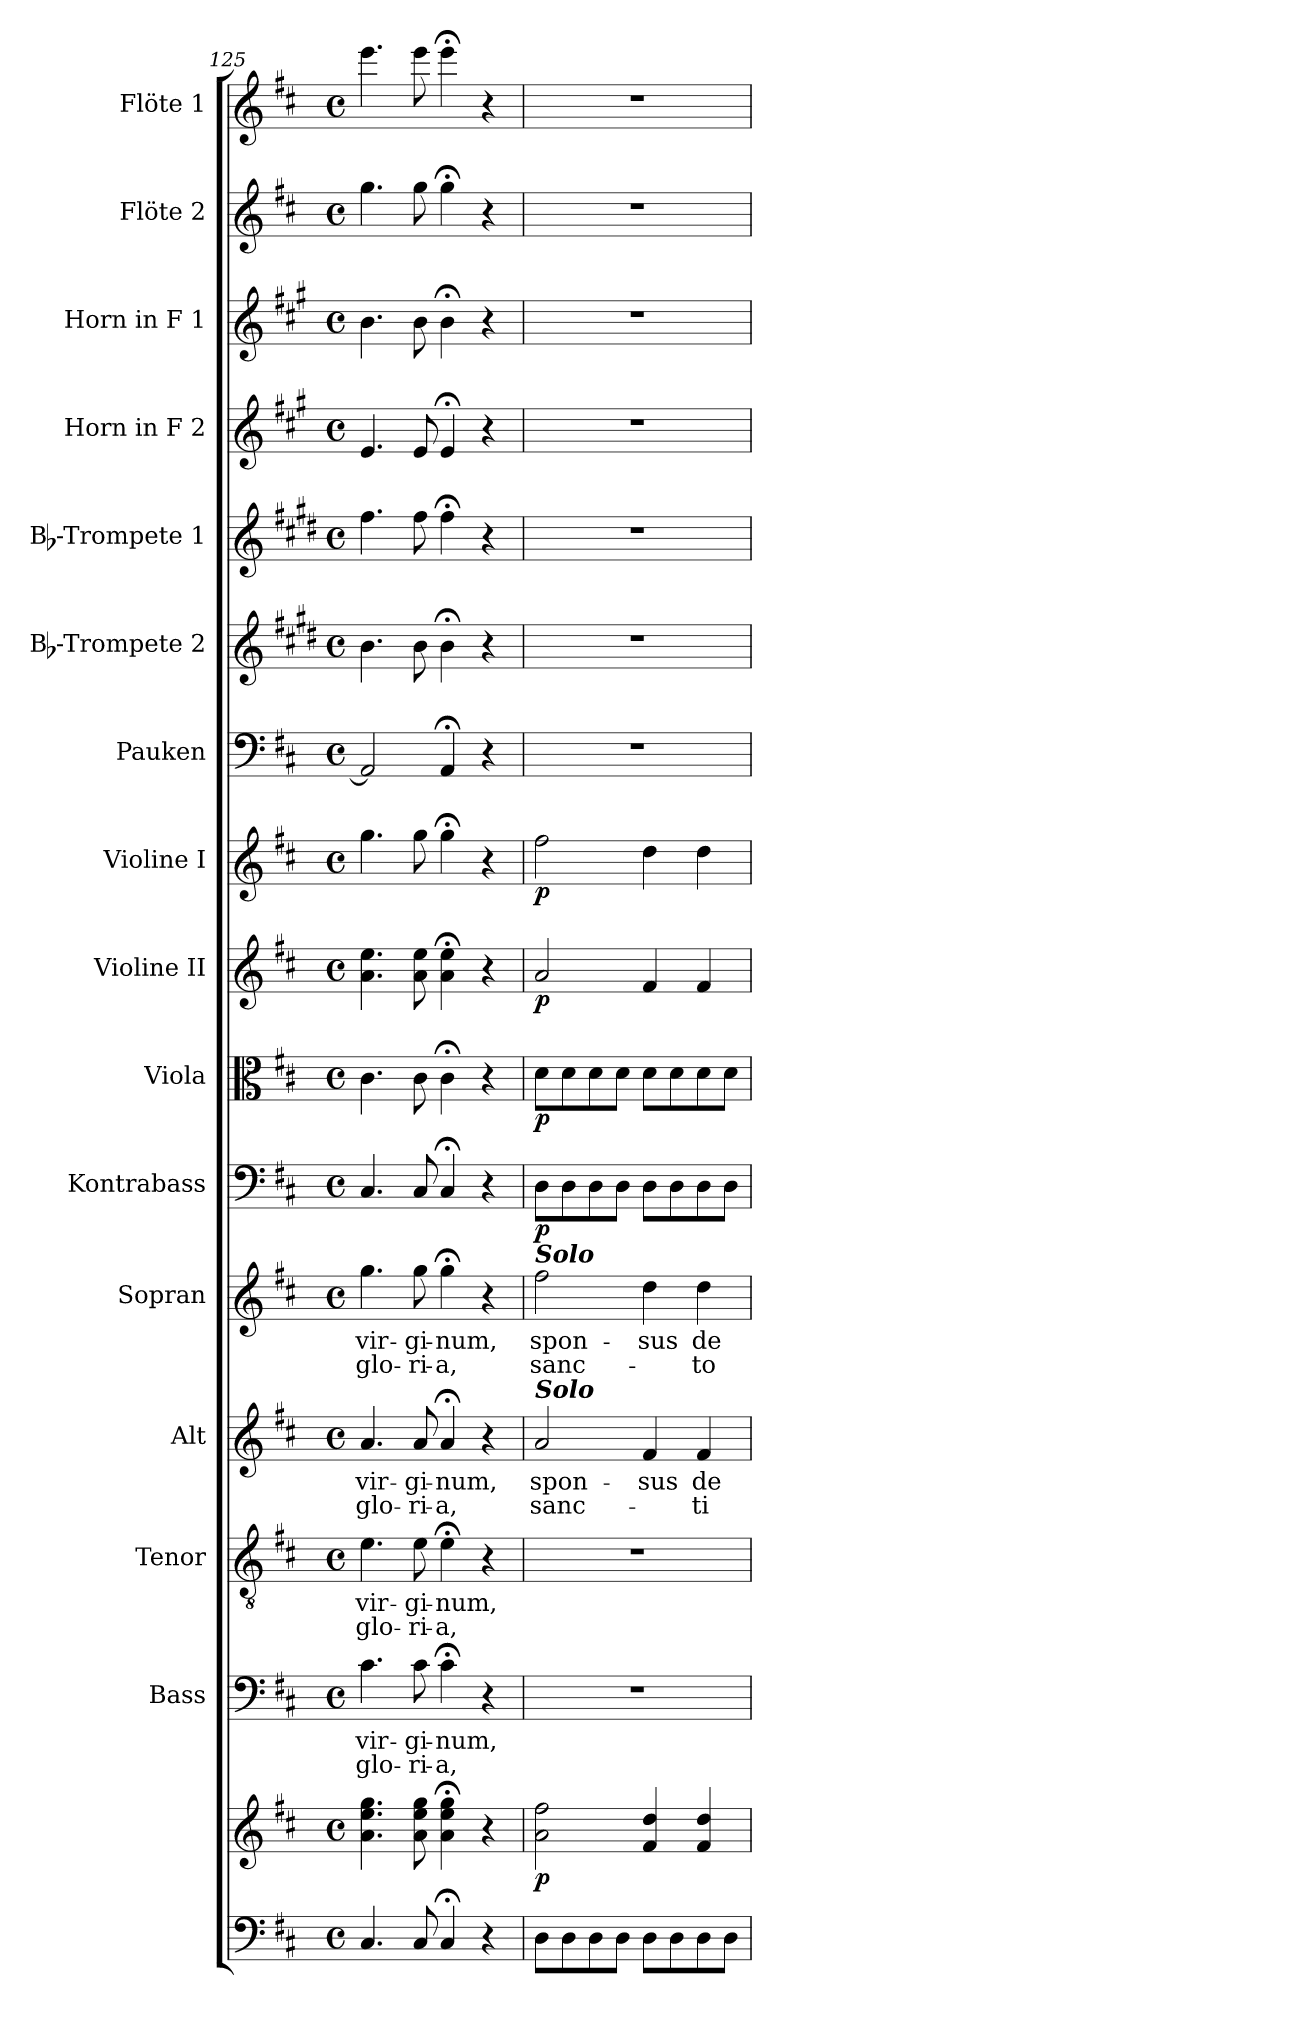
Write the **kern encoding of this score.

**kern	**kern	**dynam	**kern	**text	**text	**kern	**text	**text	**kern	**text	**text	**kern	**text	**text	**kern	**dynam	**kern	**dynam	**kern	**dynam	**kern	**dynam	**kern	**kern	**kern	**kern	**kern	**kern	**kern
*part16	*part16	*part16	*part15	*part15	*part15	*part14	*part14	*part14	*part13	*part13	*part13	*part12	*part12	*part12	*part11	*part11	*part10	*part10	*part9	*part9	*part8	*part8	*part7	*part6	*part5	*part4	*part3	*part2	*part1
*staff17	*staff16	*staff16/17	*staff15	*staff15	*staff15	*staff14	*staff14	*staff14	*staff13	*staff13	*staff13	*staff12	*staff12	*staff12	*staff11	*staff11	*staff10	*staff10	*staff9	*staff9	*staff8	*staff8	*staff7	*staff6	*staff5	*staff4	*staff3	*staff2	*staff1
*	*	*	*I"Bass	*	*	*I"Tenor	*	*	*I"Alt	*	*	*I"Sopran	*	*	*I"Kontrabass	*	*I"Viola	*	*I"Violine II	*	*I"Violine I	*	*I"Pauken	*I"Bb-Trompete 2	*I"Bb-Trompete 1	*I"Horn in F 2	*I"Horn in F 1	*I"Flöte 2	*I"Flöte 1
*	*	*	*I'B.	*	*	*I'T.	*	*	*I'A.	*	*	*I'S.	*	*	*I'Kb.	*	*I'Vla.	*	*I'Vl. II	*	*I'Vl. I	*	*I'Pk.	*I'Bb Trp. 2	*I'Bb Trp. 1	*	*	*I'Fl. 2	*I'Fl. 1
*clefF4	*clefG2	*	*clefF4	*	*	*clefGv2	*	*	*clefG2	*	*	*clefG2	*	*	*clefF4	*	*clefC3	*	*clefG2	*	*clefG2	*	*clefF4	*clefG2	*clefG2	*clefG2	*clefG2	*clefG2	*clefG2
*	*	*	*	*	*	*	*	*	*	*	*	*	*	*	*ITrd7c12	*	*	*	*	*	*	*	*	*ITrd1c2	*ITrd1c2	*ITrd4c7	*ITrd4c7	*	*
*k[f#c#]	*k[f#c#]	*	*k[f#c#]	*	*	*k[f#c#]	*	*	*k[f#c#]	*	*	*k[f#c#]	*	*	*k[f#c#]	*	*k[f#c#]	*	*k[f#c#]	*	*k[f#c#]	*	*k[f#c#]	*k[f#c#]	*k[f#c#]	*k[f#c#]	*k[f#c#]	*k[f#c#]	*k[f#c#]
*D:	*D:	*	*D:	*	*	*D:	*	*	*D:	*	*	*D:	*	*	*D:	*	*D:	*	*D:	*	*D:	*	*D:	*D:	*D:	*D:	*D:	*D:	*D:
*M4/4	*M4/4	*	*M4/4	*	*	*M4/4	*	*	*M4/4	*	*	*M4/4	*	*	*M4/4	*	*M4/4	*	*M4/4	*	*M4/4	*	*M4/4	*M4/4	*M4/4	*M4/4	*M4/4	*M4/4	*M4/4
*met(c)	*met(c)	*	*met(c)	*	*	*met(c)	*	*	*met(c)	*	*	*met(c)	*	*	*met(c)	*	*met(c)	*	*met(c)	*	*met(c)	*	*met(c)	*met(c)	*met(c)	*met(c)	*met(c)	*met(c)	*met(c)
=125	=125	=125	=125	=125	=125	=125	=125	=125	=125	=125	=125	=125	=125	=125	=125	=125	=125	=125	=125	=125	=125	=125	=125	=125	=125	=125	=125	=125	=125
!	!	!	!	!LO:LY:b	!LO:LY:b	!	!LO:LY:b	!LO:LY:b	!	!LO:LY:b	!LO:LY:b	!	!LO:LY:b	!LO:LY:b	!	!	!	!	!	!	!	!	!	!	!	!	!	!	!
4.C#/	4.a\ 4.ee\ 4.gg\	.	4.c#\	vir-	glo-	4.e\	vir-	glo-	4.a/	vir-	glo-	4.gg\	vir-	glo-	4.CC#/	.	4.c#\	.	4.a\ 4.ee\	.	4.gg\	.	2AA/]	4.a\	4.ee\	4.A/	4.e\	4.gg\	4.eee\
!	!	!	!	!LO:LY:b	!LO:LY:b	!	!LO:LY:b	!LO:LY:b	!	!LO:LY:b	!LO:LY:b	!	!LO:LY:b	!LO:LY:b	!	!	!	!	!	!	!	!	!	!	!	!	!	!	!
8C#/	8a\ 8ee\ 8gg\	.	8c#\	-gi-	-ri-	8e\	-gi-	-ri-	8a/	-gi-	-ri-	8gg\	-gi-	-ri-	8CC#/	.	8c#\	.	8a\ 8ee\	.	8gg\	.	.	8a\	8ee\	8A/	8e\	8gg\	8eee\
!	!	!	!	!LO:LY:b	!LO:LY:b	!	!LO:LY:b	!LO:LY:b	!	!LO:LY:b	!LO:LY:b	!	!LO:LY:b	!LO:LY:b	!	!	!	!	!	!	!	!	!	!	!	!	!	!	!
4C#;</	4a\;< 4ee\;< 4gg\;<	.	4c#;<\	-num,	-a,	4e;<\	-num,	-a,	4a;</	-num,	-a,	4gg;<\	-num,	-a,	4CC#;</	.	4c#;<\	.	4a\;< 4ee\;<	.	4gg;<\	.	4AA;</	4a;<\	4ee;<\	4A;</	4e;<\	4gg;<\	4eee;<\
4r	4r	.	4r	.	.	4r	.	.	4r	.	.	4r	.	.	4r	.	4r	.	4r	.	4r	.	4r	4r	4r	4r	4r	4r	4r
=126	=126	=126	=126	=126	=126	=126	=126	=126	=126	=126	=126	=126	=126	=126	=126	=126	=126	=126	=126	=126	=126	=126	=126	=126	=126	=126	=126	=126	=126
!	!	!	!	!	!	!	!	!	!	!	!	!LO:TX:a:Bi:t=Solo	!	!	!	!	!	!	!	!	!	!	!	!	!	!	!	!	!
!	!	!	!	!	!	!	!	!	!LO:TX:a:Bi:t=Solo	!	!	!	!	!	!	!	!	!	!	!	!	!	!	!	!	!	!	!	!
!	!	!LO:DY:b	!	!	!	!	!	!	!	!LO:LY:b	!LO:LY:b	!	!LO:LY:b	!LO:LY:b	!	!LO:DY:b	!	!LO:DY:b	!	!LO:DY:b	!	!LO:DY:b	!	!	!	!	!	!	!
8D\L	2a\ 2ff#\	p	1r	.	.	1r	.	.	2a/	spon-	sanc-	2ff#\	spon-	sanc-	8DD\L	p	8d\L	p	2a/	p	2ff#\	p	1r	1r	1r	1r	1r	1r	1r
8D\	.	.	.	.	.	.	.	.	.	.	.	.	.	.	8DD\	.	8d\	.	.	.	.	.	.	.	.	.	.	.	.
8D\	.	.	.	.	.	.	.	.	.	.	.	.	.	.	8DD\	.	8d\	.	.	.	.	.	.	.	.	.	.	.	.
8D\J	.	.	.	.	.	.	.	.	.	.	.	.	.	.	8DD\J	.	8d\J	.	.	.	.	.	.	.	.	.	.	.	.
!	!	!	!	!	!	!	!	!	!	!LO:LY:b	!	!	!LO:LY:b	!	!	!	!	!	!	!	!	!	!	!	!	!	!	!	!
8D\L	4f#/ 4dd/	.	.	.	.	.	.	.	4f#/	-sus	.	4dd\	-sus	.	8DD\L	.	8d\L	.	4f#/	.	4dd\	.	.	.	.	.	.	.	.
8D\	.	.	.	.	.	.	.	.	.	.	.	.	.	.	8DD\	.	8d\	.	.	.	.	.	.	.	.	.	.	.	.
!	!	!	!	!	!	!	!	!	!	!LO:LY:b	!LO:LY:b	!	!LO:LY:b	!LO:LY:b	!	!	!	!	!	!	!	!	!	!	!	!	!	!	!
8D\	4f#/ 4dd/	.	.	.	.	.	.	.	4f#/	de-	-ti	4dd\	de-	-to	8DD\	.	8d\	.	4f#/	.	4dd\	.	.	.	.	.	.	.	.
8D\J	.	.	.	.	.	.	.	.	.	.	.	.	.	.	8DD\J	.	8d\J	.	.	.	.	.	.	.	.	.	.	.	.
=	=	=	=	=	=	=	=	=	=	=	=	=	=	=	=	=	=	=	=	=	=	=	=	=	=	=	=	=	=
*-	*-	*-	*-	*-	*-	*-	*-	*-	*-	*-	*-	*-	*-	*-	*-	*-	*-	*-	*-	*-	*-	*-	*-	*-	*-	*-	*-	*-	*-
